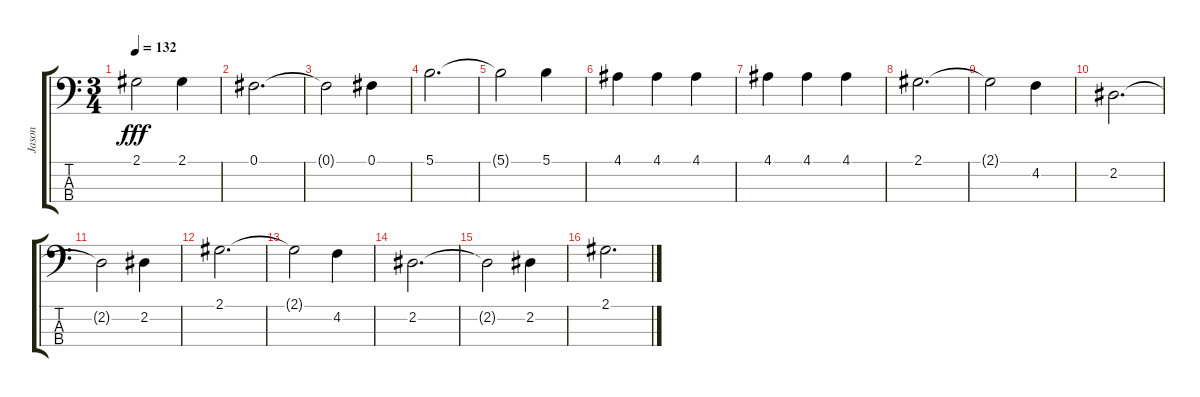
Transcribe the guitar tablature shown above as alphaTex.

\track ("Jason" "Jason") {instrument electricbasspick}
\staff {score tabs}
\tuning (Gb2 Db2 Ab1 Eb1) {hide}
\ts (3 4)
\tempo 132
\clef f4
\ks c
2.1{t}.2{dy fff} 2.1.4 |
0.1.2{d} |
0.1{t}.2 0.1.4 |
5.1.2{d} |
5.1{t}.2 5.1.4 |
4.1.4 4.1.4 4.1.4 |
4.1.4 4.1.4 4.1.4 |
2.1.2{d} |
2.1{t}.2 4.2.4 |
2.2.2{d} |
2.2{t}.2 2.2.4 |
2.1.2{d} |
2.1{t}.2 4.2.4 |
2.2.2{d} |
2.2{t}.2 2.2.4 |
2.1.2{d}
